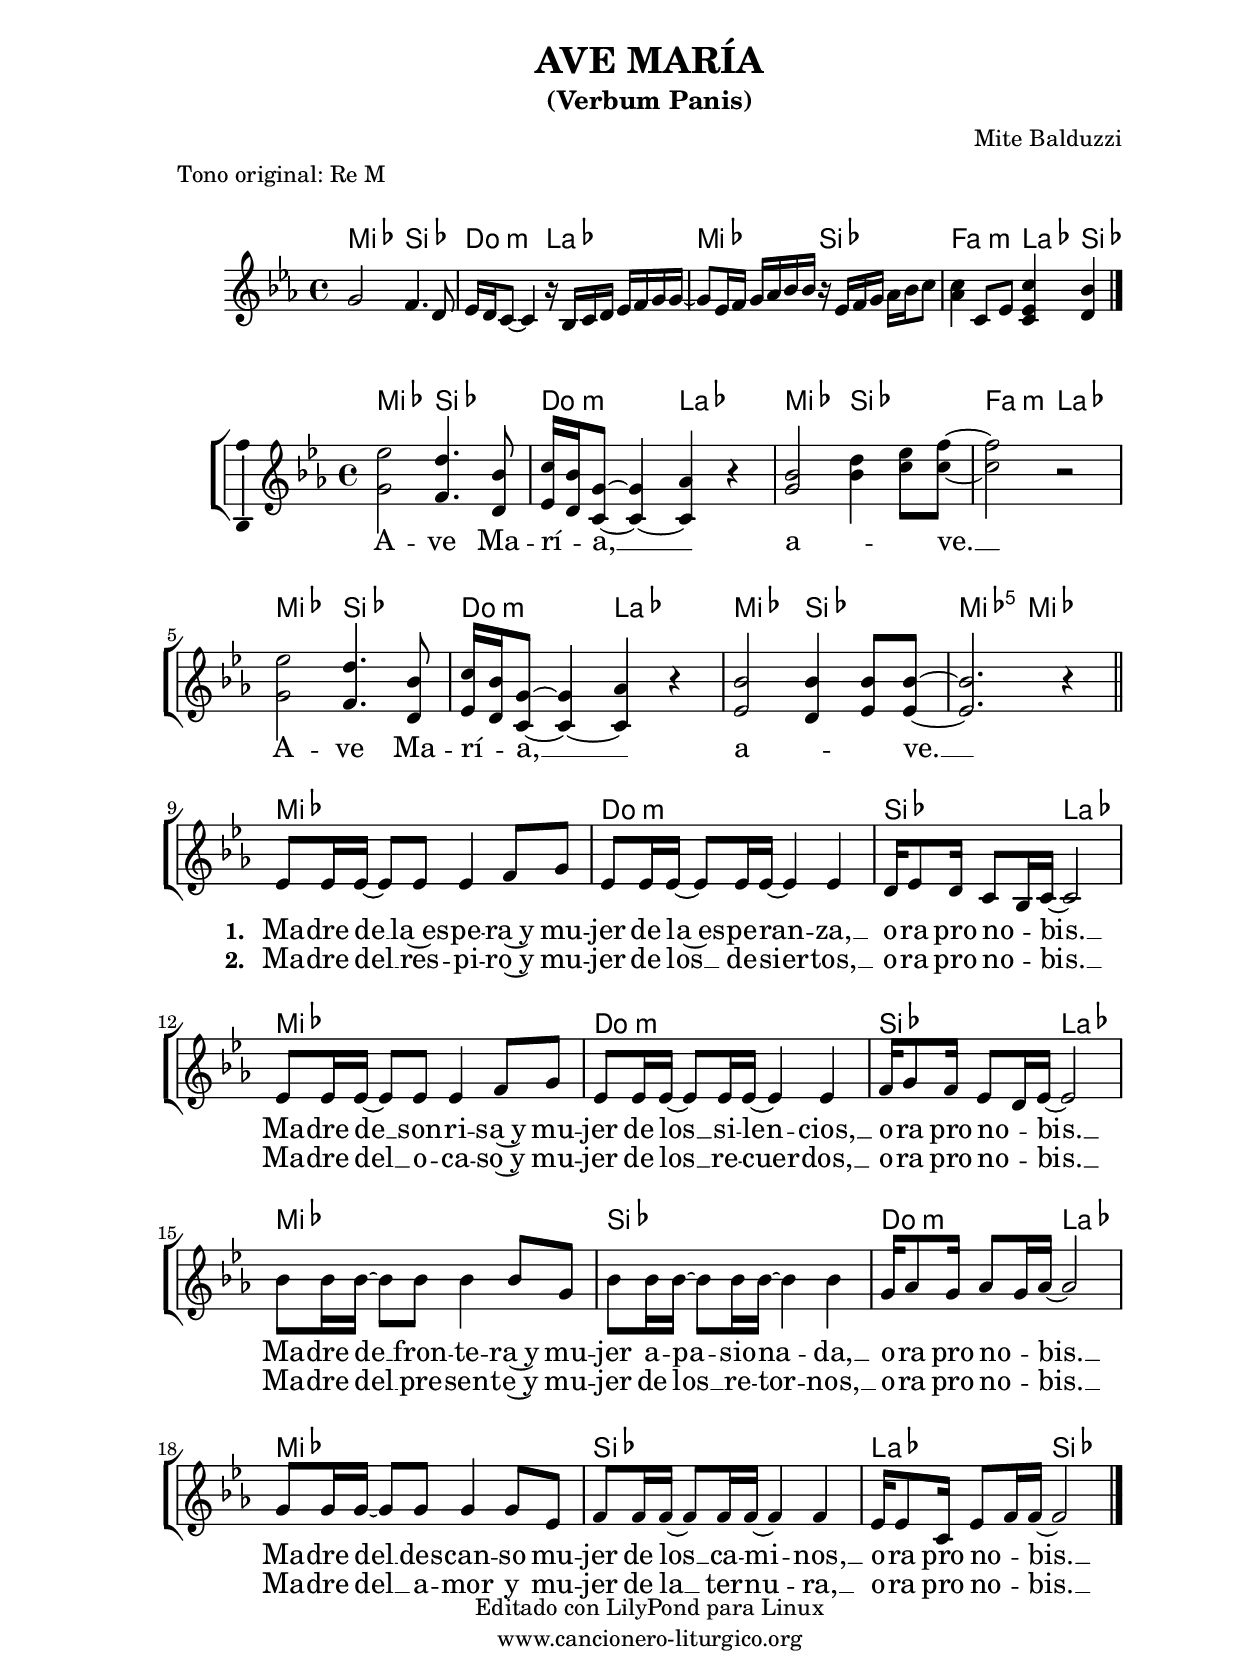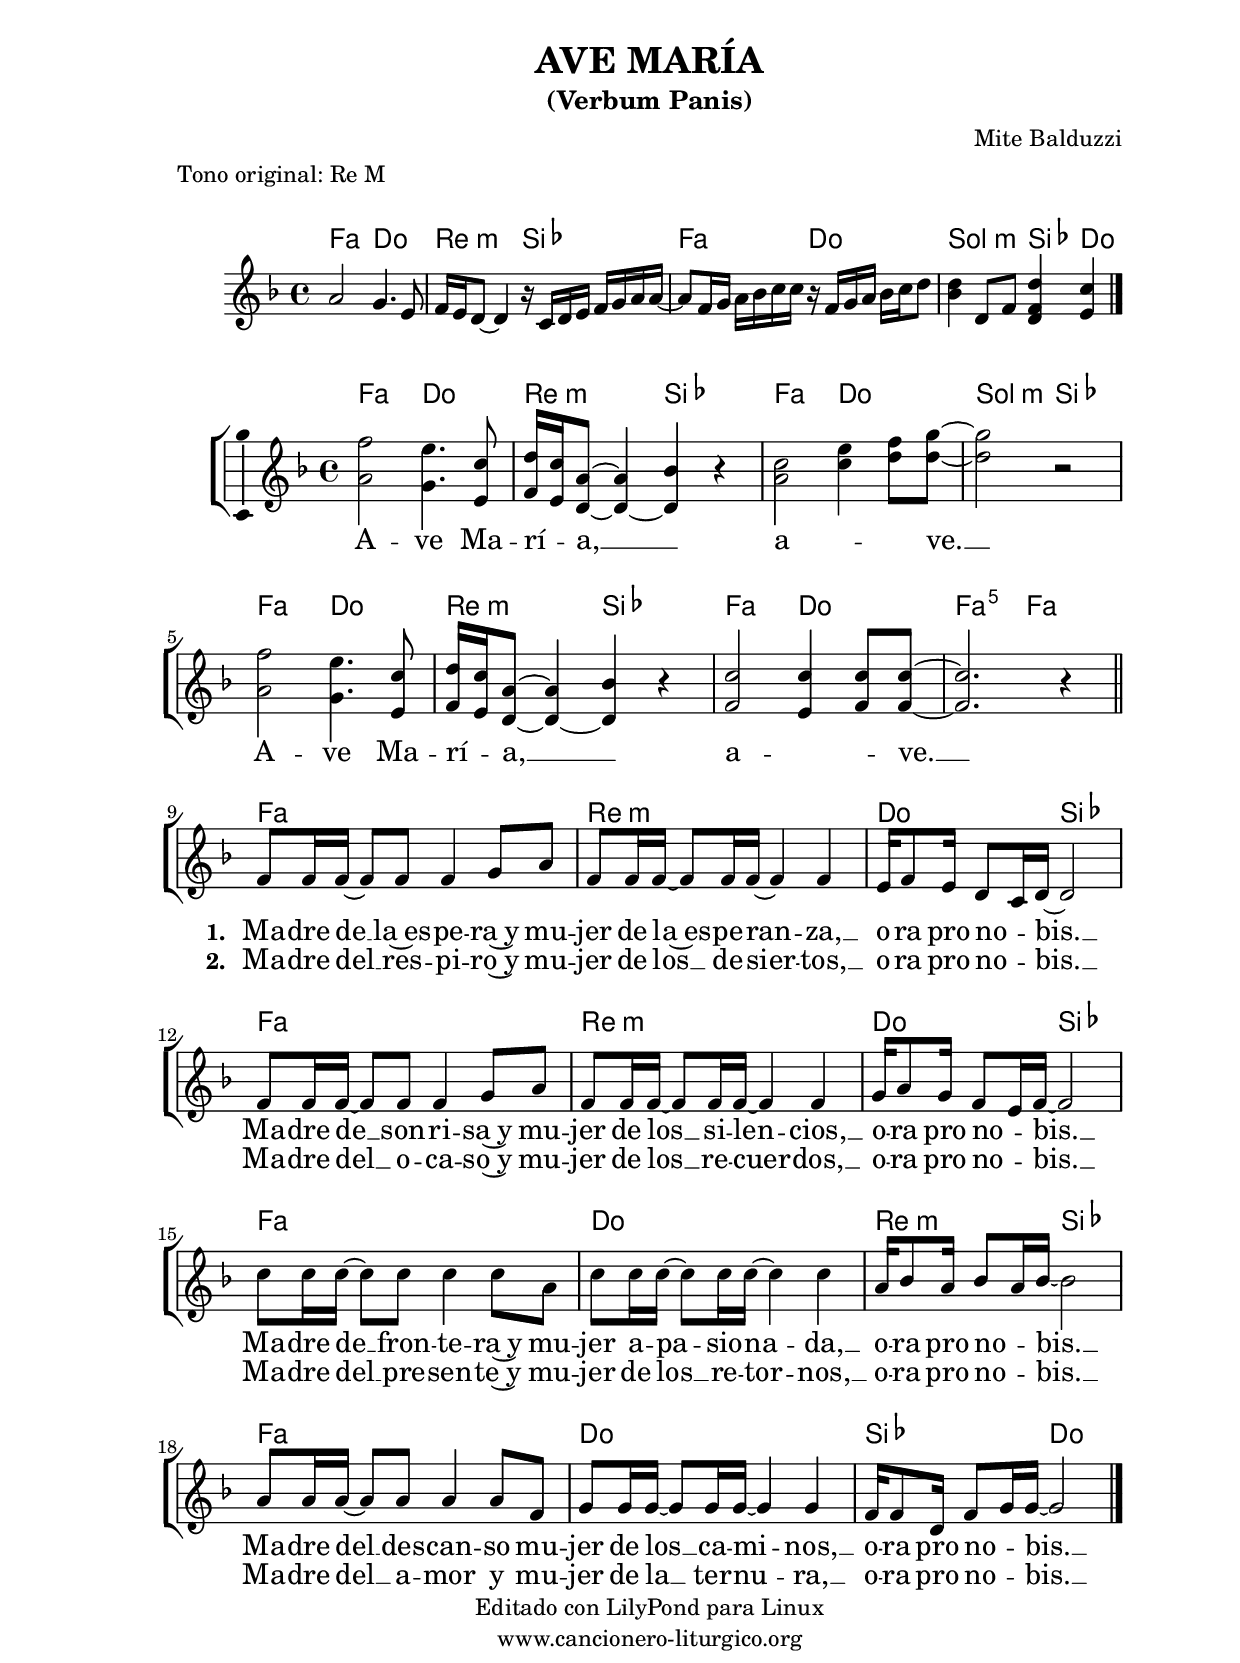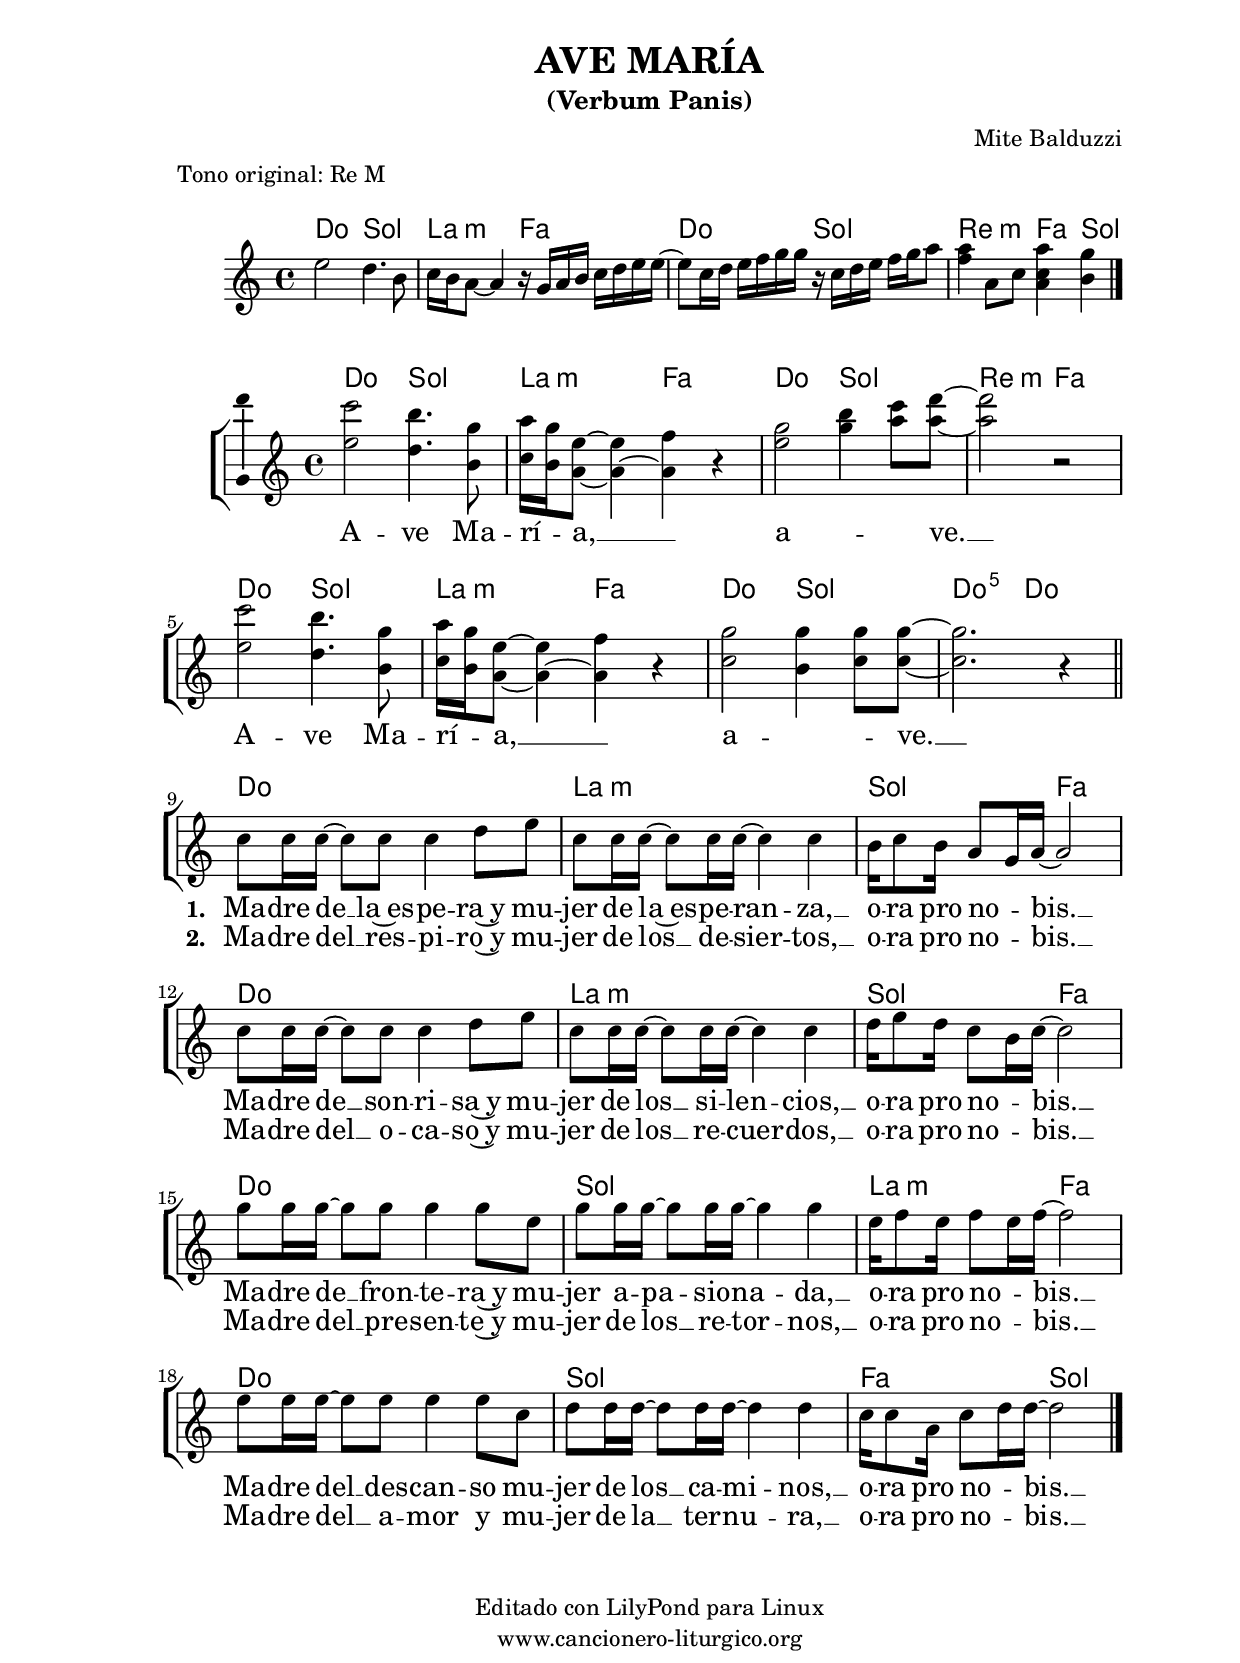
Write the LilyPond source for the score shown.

%
%para convertir .midi en .wav:
%timidity filename.midi -Ow -o finename.wav
%
%
%Para convertir de .wav a .mp3:
%lame -h -m j filename.wav
%
%
%para escuchar el midi:
%timidity nombrefichero.midi
%


%versión de lilypond para la que se ha escrito esta partitura:
\version "2.16.0"

	%Tamaño papel
	#(set-default-paper-size "a4")
	%Tamaño partitura
	#(set-global-staff-size 20)
	%No responde al pulsar sobre una nota
	#(ly:set-option 'point-and-click #f)

%parámetros del encabezamiento:
\header {
	title = "AVE MARÍA"
	subtitle = "(Verbum Panis)"
	composer = "Mite Balduzzi"
	poet = ""
	meter = "Tono original: Re M"
	arranger = ""
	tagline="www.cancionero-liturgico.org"
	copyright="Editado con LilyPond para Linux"
	}

%parámetros asociados al papel:
\paper  {
	oddHeaderMarkup = \markup {\fill-line { \on-the-fly #not-first-page \fromproperty #'header:title \on-the-fly #not-first-page \fromproperty #'header:composer }}
	evenHeaderMarkup = \markup {\fill-line { \fromproperty #'header:composer \fromproperty #'header:title }}
	#(set-paper-size "a4")
	print-page-number = ##f
	first-page-number = 1
	print-first-page-number = ##f
%	head-separation = 3.0 \cm
	top-margin = 2.0 \cm
%%%	bottom-margin = 0.5\cm
	bottom-margin = 0.2\cm
	left-margin = 3.0 \cm
	line-width = 16.0 \cm 
	indent = 8\mm
	interscoreline = 2.\mm
	between-system-space = 15\mm
%	para que las partituras no llenen la hoja:
	ragged-bottom = ##t
%	idem para la última hoja:
	ragged-last-bottom = ##f
%	para que las partituras llenen el ancho del papel:
	ragged-last = ##f
	after-title-space = 2.5 \cm
page-count=1
%system-count=12

	%Flexible Vertical Spacing
%	markup-markup-spacing =
%	#'((basic-distance . 15) (minimum-distance . 15) (padding . 3))
	markup-system-spacing =
	#'((basic-distance . 15) (minimum-distance . 15) (padding . 3))
	system-system-spacing =
	#'((basic-distance . 15) (minimum-distance . 15) (padding . 3))
	score-system-spacing =
	#'((basic-distance . 15) (minimum-distance . 15) (padding . 5))
%	top-system-spacing = % header
%	#'((basic-distance . 8) (minimum-distance . 0) (padding . 0))
%	top-markup-spacing =
%	#'((basic-distance . 20) (minimum-distance . 20) (padding . 0))
	last-bottom-spacing = % footer
	#'((basic-distance . 5) (minimum-distance . 5) (padding . 0))
%	score-markup-spacing =
%	#'((basic-distance . 16) (minimum-distance . 13) (padding . 0))

	}


%parámetros que afectan a toda la partitura:
global =  {
	%clave de sol (G):
	\clef G
	%armadura:
	\transpose d ees
	\key d \major
	\tempo 4=72
	\set Score.tempoHideNote = ##t
	}


acordesintro = {
	\italianChords
	\chordmode {
	\transpose d ees
{

d2 a b:m g d a e:m g4 a   %%%g4/cis a/cis

	}
	}
}


melodiaintro = 
	\transpose d ees,
{

	\relative c''{
	\time 4/4

fis2 e4. cis8
d16 cis b8~b4 r16 a16 b cis d e fis fis~
fis8 d16 e fis g a a r16 d,16 e fis g a b8
<g b>4 b,8 d <b d b'>4 <cis a'>

}

	\bar "|."
	}


acordes = {
	\italianChords
	\chordmode {
	\transpose d ees
{

d2 a b:m g d a e:m g
d2 a b:m g d a d:sus d

d1 b:m a2 g
d1 b:m a2 g
d1 a b2:m g
d1 a g2 a

	}
	}
}


melodia = 
	\transpose d ees
{
	\time 4/4

\relative c'{

<fis d'>2 <e cis'>4. <cis a'>8
<d b'>16 <cis a'> <b fis'>8~<b fis'>4~<b g'> r4
<fis' a>2 <a cis>4 <b d>8 <b e>~
<b e>2 r2
<fis d'>2 <e cis'>4. <cis a'>8
<d b'>16 <cis a'> <b fis'>8~<b fis'>4~<b g'> r4
<d a'>2 <cis a'>4 <d a'>8 <d a'>~
<d a'>2. r4

%fis2 e4. cis8
%d16 cis b8~b4~b r4
%fis'2 a4 b8 b~
%b2 r2
%fis2 e4. cis8
%d16 cis b8~b4~b r4
%d2 cis4 d8 d~
%d2. r4

\bar "||"
\break

d8 d16 d~d8 d d4 e8 fis
d8 d16 d~d8 d16 d~d4 d
cis16 d8 cis16 b8 a16 b~b2

d8 d16 d~d8 d d4 e8 fis
d8 d16 d~d8 d16 d~d4 d
e16 fis8 e16 d8 cis16 d~d2

a'8 a16 a~a8 a a4 a8 fis
a8 a16 a~a8 a16 a~a4 a
fis16 g8 fis16 g8 fis16 g~g2

fis8 fis16 fis~fis8 fis fis4 fis8 d
e8 e16 e~e8 e16 e~e4 e
d16 d8 b16 d8 e16 e~e2

}

	\bar "|."
	}


texto = \lyricmode {
A -- ve Ma -- rí -- _ a, __ a -- _ _ ve. __
A -- ve Ma -- rí -- _ a, __ a -- _ _ ve. __

\set stanza =#"1. "
Ma -- dre de __ la~es -- pe -- ra~y
mu -- jer de la~es -- pe -- ran -- za, __
o -- ra pro no -- _ bis. __
Ma -- dre de __ son -- ri -- sa~y
mu -- jer de los __ si -- len -- cios, __
o -- ra pro no -- _ bis. __

Ma -- dre de __ fron -- te -- ra~y
mu -- jer a -- pa -- sio -- na -- da, __
o -- ra pro no -- _ bis. __
Ma -- dre del __ des -- can -- so
mu -- jer de los __ ca -- mi -- nos, __
o -- ra pro no -- _ bis. __

	}

textodos = \lyricmode {
\skip 1 \skip 1 \skip 1 \skip 1 \skip 1 \skip 1
\skip 1 \skip 1 \skip 1 \skip 1 \skip 1 \skip 1
\skip 1 \skip 1 \skip 1 \skip 1 \skip 1 \skip 1
\skip 1 \skip 1

\set stanza =#"2. "
Ma -- dre del __ res -- pi -- ro~y
mu -- jer de los __ de -- sier -- tos, __
o -- ra pro no -- _ bis. __
Ma -- dre del __ o -- ca -- so~y
mu -- jer de los __ re -- cuer -- dos, __
o -- ra pro no -- _ bis. __

Ma -- dre del __ pre -- sen -- te~y
mu -- jer de los __ re -- tor -- nos, __
o -- ra pro no -- _ bis. __
Ma -- dre del __ a -- mor y
mu -- jer de la __ ter -- nu -- ra, __
o -- ra pro no -- _ bis. __

}


acordesintroStaff = \context ChordNames = acordesintroStaff <<
	\set chordChanges = ##t
	\acordesintro
	>>

acordesStaff = \context ChordNames = acordesStaff <<
	\set chordChanges = ##t
	\acordes
	>>


vozintroStaff = \context Voice = vozintroStaff
<<
	\override Staff.StaffSymbol #'staff-space = #(magstep -0.35)
	\set Staff.midiInstrument = #"english horn"
	\set Staff.midiMinimumVolume = #0.7
	\set Staff.midiMaximumVolume = #0.9
	\global
	\melodiaintro
	>>

vozStaff = \context Voice = vozStaff
\with {\consists "Ambitus_engraver"}
<<
%	\set Staff.instrumentName = ""
%	\set Staff.shortInstrumentName = ""
%	\set Staff.midiInstrument = #"clarinet"
%	\set Staff.midiInstrument = #"cello"
	\set Staff.midiInstrument = #"flute"
%	\set Staff.midiInstrument = #"electric guitar (jazz)"
%	\set Staff.midiInstrument = #"english horn"
%	\set Staff.midiInstrument = #"violin"
%	\set Staff.midiInstrument = #"glockenspiel"
	\set Staff.midiMinimumVolume = #0.7
	\set Staff.midiMaximumVolume = #0.9
	\global
	\melodia
	>>

textoStaff = \context Lyrics = textoStaff <<
	\lyricsto vozStaff \texto
	>>

textodosStaff = \context Lyrics = textodosStaff <<
	\lyricsto vozStaff \textodos
	>>


\book {
	\score {
		\context ChoirStaff {
%			\override StaffGroup.SystemStartBracket #'collapse-height = #1
%			\override Score.SystemStartBar #'collapse-height = #1
			<<
			\acordesintroStaff
			\vozintroStaff
			>>
			}
		\layout {
system-count=1
	    		\context {
				\Lyrics
				\override LyricText #'font-size = #2
				}
	   		 \context {
				\Score
				\override StaffSymbol #'staff-space = #(magstep +3)
				}
			}
		}
	\score {
		<<
		\context ChoirStaff {
			\override StaffGroup.SystemStartBracket #'collapse-height = #1
			\override Score.SystemStartBar #'collapse-height = #1
			<<
			\acordesStaff
			\vozStaff
			\textoStaff
			\textodosStaff
			>>
			}

		>>
		\layout {
	    		\context {
				\Lyrics
				\override LyricText #'font-size = #2
				}
	   		 \context {
				\Score
				\override StaffSymbol #'staff-space = #(magstep +3)
				}
			}
		}
	\score {
		\unfoldRepeats
		<<
		\context ChoirStaff {
			<<
			\acordesintroStaff
			\vozintroStaff
			>>
			<<
			\acordesStaff
			\vozStaff
			>>
			}

		>>
		\midi {
	  		\context {
	  			\Score
				tempoWholesPerMinute = #(ly:make-moment 70 4)
				}
			}
		}
	}



#(define output-suffix "C")
\book {
	\score {
		\context ChoirStaff {
%			\override StaffGroup.SystemStartBracket #'collapse-height = #1
%			\override Score.SystemStartBar #'collapse-height = #1
\transpose c d
			<<
			\acordesintroStaff
			\vozintroStaff
			>>
			}
		\layout {
system-count=1
	    		\context {
				\Lyrics
				\override LyricText #'font-size = #2
				}
	   		 \context {
				\Score
				\override StaffSymbol #'staff-space = #(magstep +3)
				}
			}
		}
	\score {
		<<
		\context ChoirStaff {
			\override StaffGroup.SystemStartBracket #'collapse-height = #1
			\override Score.SystemStartBar #'collapse-height = #1
\transpose c d
			<<
			\acordesStaff
			\vozStaff
			\textoStaff
			\textodosStaff
			>>
			}

		>>
		\layout {
	    		\context {
				\Lyrics
				\override LyricText #'font-size = #2
				}
	   		 \context {
				\Score
				\override StaffSymbol #'staff-space = #(magstep +3)
				}
			}
		}
	}

#(define output-suffix "S")
\book {
	\score {
		\context ChoirStaff {
%			\override StaffGroup.SystemStartBracket #'collapse-height = #1
%			\override Score.SystemStartBar #'collapse-height = #1
\transpose c a
			<<
			\acordesintroStaff
			\vozintroStaff
			>>
			}
		\layout {
system-count=1
	    		\context {
				\Lyrics
				\override LyricText #'font-size = #2
				}
	   		 \context {
				\Score
				\override StaffSymbol #'staff-space = #(magstep +3)
				}
			}
		}
	\score {
		<<
		\context ChoirStaff {
			\override StaffGroup.SystemStartBracket #'collapse-height = #1
			\override Score.SystemStartBar #'collapse-height = #1
\transpose c a
			<<
			\acordesStaff
			\vozStaff
			\textoStaff
			\textodosStaff
			>>
			}

		>>
		\layout {
	    		\context {
				\Lyrics
				\override LyricText #'font-size = #2
				}
	   		 \context {
				\Score
				\override StaffSymbol #'staff-space = #(magstep +3)
				}
			}
		}
	}


